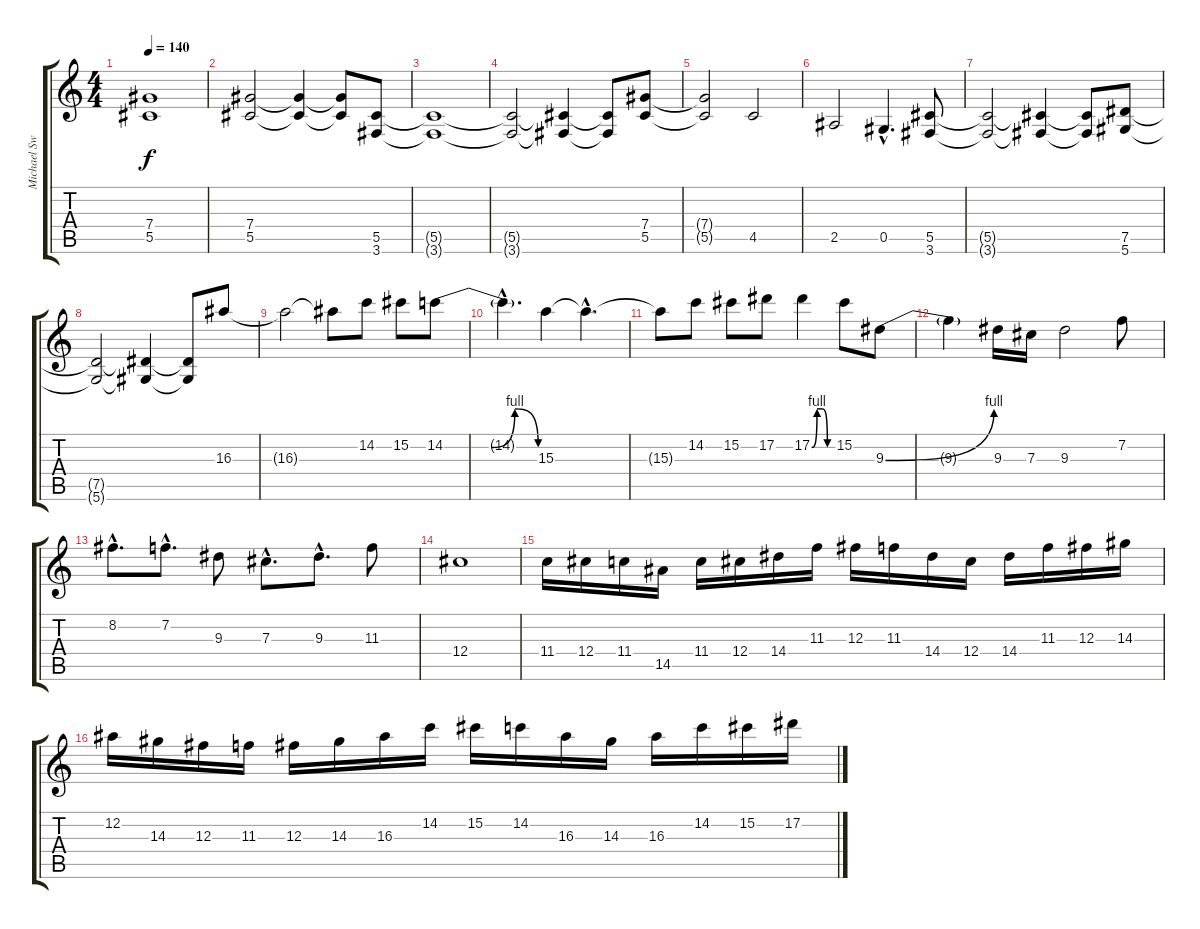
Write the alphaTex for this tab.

\track ("Michael Sweet" "Michael Sw") {instrument distortionguitar}
\staff {score tabs}
\tuning (Eb4 Bb3 Gb3 Db3 Ab2 Eb2) {hide}
\ts (4 4)
\tempo 140
\clef g2
\ks c
(7.4 5.5).1{dy f} |
(7.4 5.5).2 (7.4{t} 5.5{t}).4 (7.4{t} 5.5{t}).8 (5.5 3.6).8 |
(5.5{t} 3.6{t}).1 |
(5.5{t} 3.6{t}).2 (5.5{t} 3.6{t}).4 (5.5{t} 3.6{t}).8 (7.4 5.5).8 |
(7.4{t} 5.5{t}).2 4.5.2 |
2.5.2 0.5{hac}.4{d} (5.5 3.6).8 |
(5.5{t} 3.6{t}).2 (5.5{t} 3.6{t}).4 (5.5{t} 3.6{t}).8 (7.5 5.6).8 |
(7.5{t} 5.6{t}).2 (7.5{t} 5.6{t}).4 (7.5{t} 5.6{t}).8 16.3.8 |
16.3{t}.2 16.3{t}.8 14.2.8 15.2.8 14.2{be (custom 0 0 15 0 30 0 45 4 60 0)}.8 |
14.2{hac t}.4{d} 15.3.4 15.3{hac t}.4{d} |
15.3{t}.8 14.2.8 15.2.8 17.2.8 17.2{be (custom 0 0 15 4 30 4 45 0 60 0)}.4 15.2.8 9.3{be (bend 0 0 60 4)}.8 |
9.3{t}.4 9.3.16 7.3.16 9.3.2 7.2.8 |
8.2{hac}.8{d} 7.2{hac}.8{d} 9.3.8 7.3{hac}.8{d} 9.3{hac}.8{d} 11.3.8 |
12.4.1 |
11.4.16 12.4.16 11.4.16 14.5.16 11.4.16 12.4.16 14.4.16 11.3.16 12.3.16 11.3.16 14.4.16 12.4.16 14.4.16 11.3.16 12.3.16 14.3.16 |
12.2.16 14.3.16 12.3.16 11.3.16 12.3.16 14.3.16 16.3.16 14.2.16 15.2.16 14.2.16 16.3.16 14.3.16 16.3.16 14.2.16 15.2.16 17.2.16
